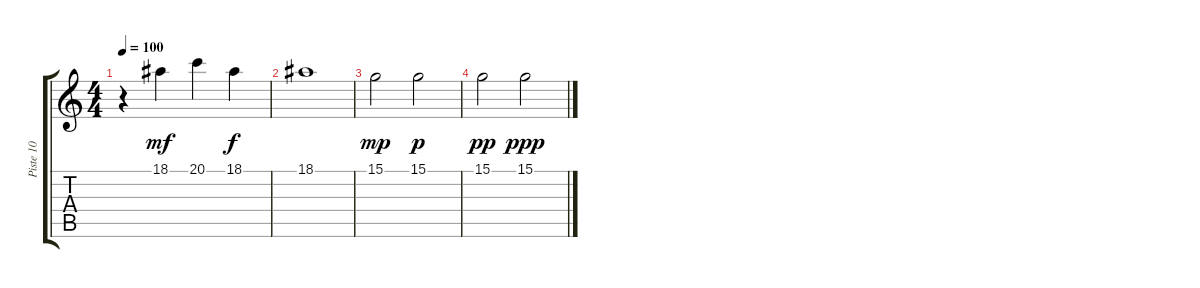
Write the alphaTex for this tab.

\track ("Piste 10" "Piste 10") {instrument acousticgrandpiano}
\staff {score tabs}
\tuning (E4 B3 G3 D3 A2 E2) {hide}
\ts (4 4)
\tempo 100
\clef g2
\ks c
r.4{dy mf} 18.1.4 20.1.4 18.1.4{dy f} |
18.1.1 |
15.1.2{dy mp} 15.1.2{dy p} |
15.1.2{dy pp} 15.1.2{dy ppp}
